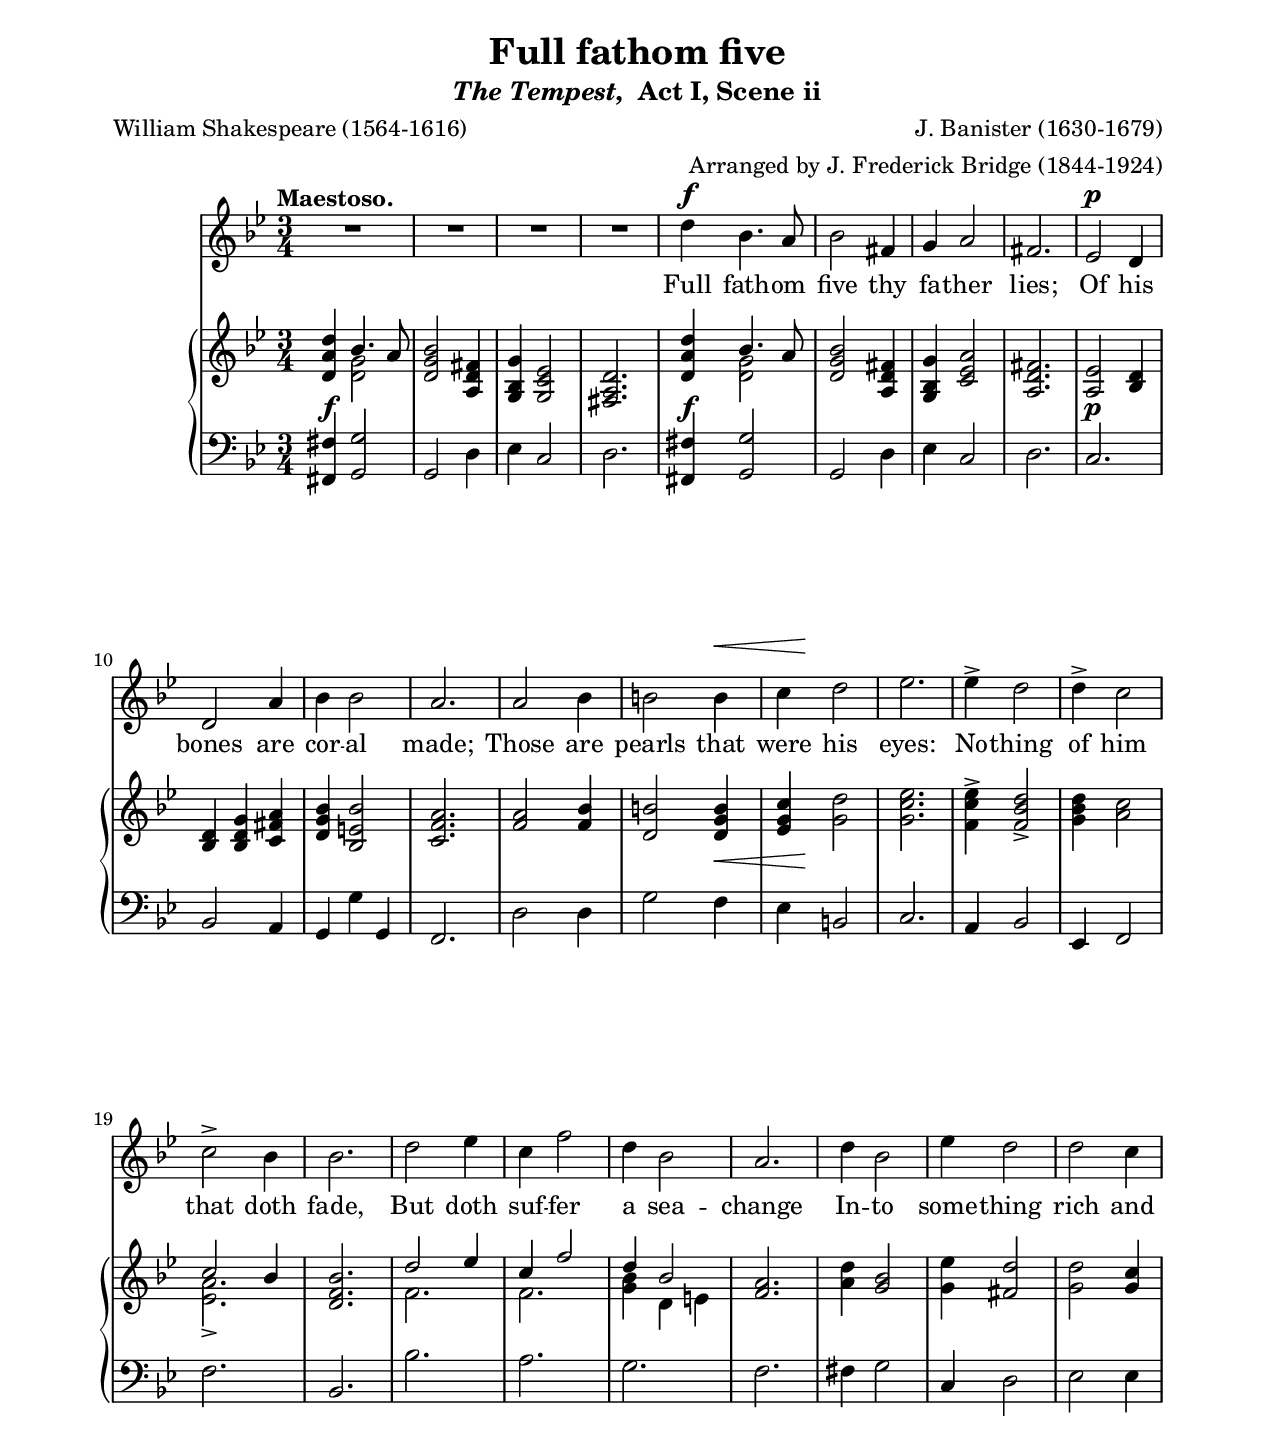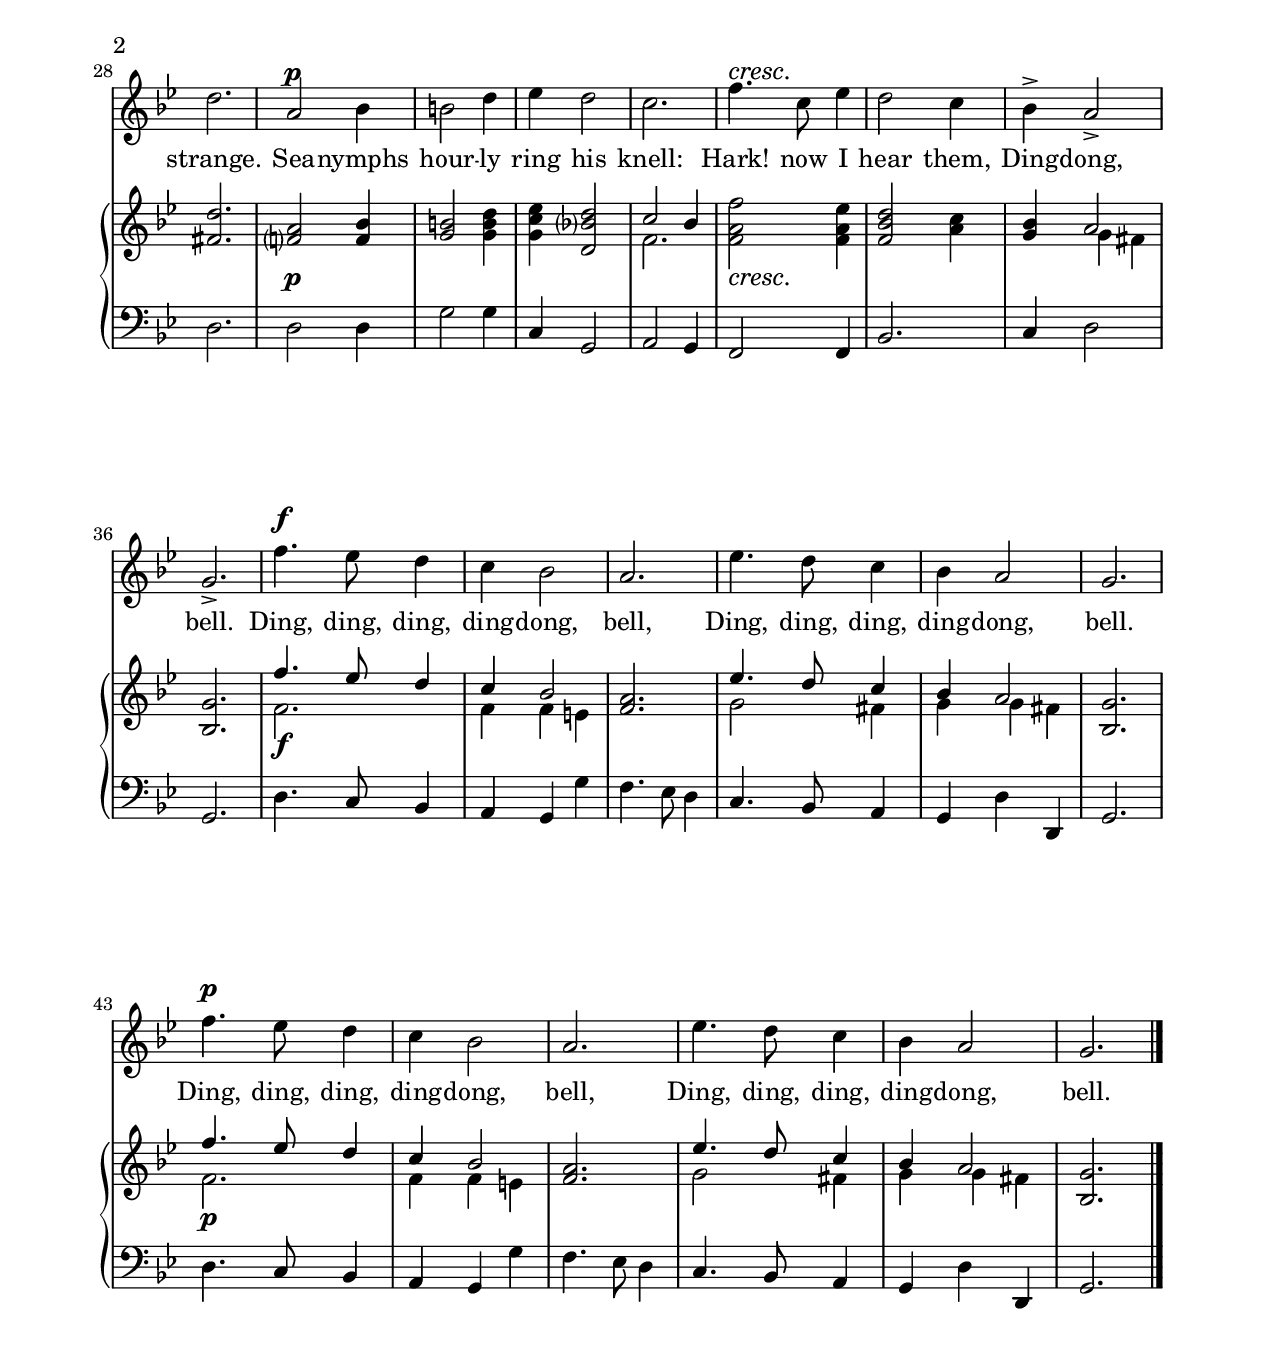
% !TEX TS-program = lilypond

\version "2.18.2"  % necessary for upgrading to future LilyPond versions.
\language "english"

\paper { 
	#(set-paper-size "letter")
	left-margin = 0.75 \in
	right-margin = 0.75 \in
	top-margin = 0.75 \in
	bottom-margin = 0.75 \in
	foot-separation = .5 \in		
}

\layout { 
	\context {
		\Lyrics
		\override LyricSpace.minimum-distance = #1.0
	}
}

%#(set-global-staff-size 19)

\header {
  title = "Full fathom five"
  subtitle = \markup { \italic "The Tempest," " Act I, Scene ii"}
	poet = "William Shakespeare (1564-1616)"
	composer = "J. Banister (1630-1679)"
	arranger = "Arranged by J. Frederick Bridge (1844-1924)"

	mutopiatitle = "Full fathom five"
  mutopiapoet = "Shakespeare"
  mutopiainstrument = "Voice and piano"
  date = "1890"
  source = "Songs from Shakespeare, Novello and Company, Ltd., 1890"
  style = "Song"  
        % Baroque, Classical, Folk, Gospel, Hymn, Jazz, March, Modern, 
        % Popular / Dance, Renaissance, Romantic, Song, Technique 
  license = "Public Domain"
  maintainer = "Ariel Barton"
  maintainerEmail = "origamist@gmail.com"
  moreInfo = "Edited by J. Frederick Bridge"
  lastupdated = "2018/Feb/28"
}


expressiveMarks = \new Dynamics {
	\override DynamicTextSpanner.style = #'none
	\tempo "Maestoso." 
	\time 3/4
	\tag #'Piano { s4\f } \tag #'Vocalist { s4 } s2 | 
	s2. | 
	s2. | 
	s2. | \barNumberCheck #5
	s4\f s2 | 
	s2. | 
	s2. | 
	s2. | 
	s2\p s4 | \barNumberCheck #10
	s2. | 
	s2. | 
	s2. | 
	s2. | 
	s2 s4\< | \barNumberCheck #15
	s8 s8\! s2 | 
	s2.*13 | 
	s2\p s4 | 
	s2. | 
	s2. | 
	s2. | 
	s4.\cresc s8\! s4 |
	s2. |  \barNumberCheck #35
	s2. | 
	s2. | 
	%\once \override Score.RehearsalMark.font-size = #-1	\mark \markup { \musicglyph #"scripts.segno" } | 
	s4.\f s4.  	
	s2. |
	s2. |  \barNumberCheck #40
	s2. | 
	s2. | 
	s2.%-\markup { \normal-text \italic Repeat \dynamic p }
	%\once \override Score.RehearsalMark.font-size = #-1	\mark \markup { \musicglyph #"scripts.segno" } 
	s4.\p s4.  	
	s2. |  \barNumberCheck #45
	s2. |
	s2. | 
	s2. | 
	s2.
	\bar "|."
}

VocalistMusic = {
	\autoBeamOff
	\key g \minor
	R2.*4 | \barNumberCheck #5
	d''4 bf'4. a'8 | 
	bf'2 fs'4 | 
	g' a'2 | 
	fs'2. | 
	ef'2 d'4 | \barNumberCheck #10
	d'2 a'4 | 
	bf' bf'2 | 
	a'2. | 
	a'2 bf'4 | 
	b'2 b'4 | \barNumberCheck #15
	c'' d''2 | 
	ef''2. | 
	ef''4-> d''2 | 
	d''4-> c''2 | 
	c''-> bf'4 | \barNumberCheck #20
	bf'2. | 
	d''2 ef''4 | 
	c'' f''2 | 
	d''4 bf'2 | 
	a'2. | \barNumberCheck #25
	d''4 bf'2 | 
	ef''4 d''2 | 
	d'' c''4 | 
	d''2. | 
	a'2 bf'4 | \barNumberCheck #30
	b'2 d''4 | 
	ef'' d''2 | 
	c''2. | 
	f''4. c''8 ef''4 | 
	d''2 c''4 | \barNumberCheck #35
	bf'-> a'2-> | 
	g'2.-> |
	f''4. ef''8 d''4 | 
	c'' bf'2 | 
	a'2. | \barNumberCheck #40
	ef''4. d''8 c''4 |
	bf' a'2 | 
	g'2. |
	f''4. ef''8 d''4 | 
	c'' bf'2 | \barNumberCheck #45
	a'2. |
	ef''4. d''8 c''4 |
	bf' a'2 | 
	g'2. | \bar "|."
}

Words = \lyricmode{
	Full fath -- om five thy fa -- ther lies;
	Of his bones are cor -- al made;
	Those are pearls that were his eyes:
	No -- thing of him that doth fade,
	But doth suf -- fer a sea -- change
	In -- to some -- thing rich and strange.
	Sea -- nymphs hour -- ly ring his knell:
	Hark! now I hear them,
	Ding -- dong, bell.
	Ding, ding, ding, ding -- dong, bell,
	Ding, ding, ding, ding -- dong, bell.
	Ding, ding, ding, ding -- dong, bell,
	Ding, ding, ding, ding -- dong, bell.
}

PianoUpMusic = \relative c' {
  \key g \minor
  <d a' d>4 << { bf'4. a8 } \\ { <d, g>2 } >> | 
  <d g bf>2 <a d fs>4 | 
  <g bf g'>4 <g c ef>2 | 
  <fs a d>2. | \barNumberCheck #5
  <d' a' d>4 << { bf'4. a8 } \\ { <d, g>2 } >> | 
  <d g bf>2 <a d fs>4 | 
  <g bf g'>4 <c ef a>2 | 
  <a d fs>2. | 
  <a ef'>2 <bf d>4 | \barNumberCheck #10
  <bf d> <bf d g> <c fs a> | 
  <d g bf>4 <bf e bf'>2 | 
  <c f a>2. | 
  <f a>2 <f bf>4 | 
  <d b'>2 <d g b>4 | \barNumberCheck #15
  <ef g c>4 <g d'>2 | 
  <g c ef>2. | 
  <f c' ef>4\accent <f bf d>2\accent | 
  <g bf d>4 <a c>2 | 
  << { c2 bf4 } \\ { < ef, a>2.\accent } >> | \barNumberCheck #20
  <d f bf>2. | 
  << { d'2 ef4 } \\ { f,2. } >> | 
  << { c'4 f2 } \\ { f,2. } >> | 
  << { d'4 bf2 } \\ { <g bf>4 d4 e } >> | 
  <f a>2. | \barNumberCheck #25
  <a d>4 <g bf>2 | 
  <g ef'>4 <fs d'>2 | 
  <g d'>2 <g c>4 | 
  <fs d'>2. | 
  <f? a>2 <f bf>4 | \barNumberCheck #30
  <g b>2 <g b d>4 | 
  <g c ef>4 <d bf'? d>2 | 
  << { c'2 bf4 } \\ { f2. } >>  | 
  <f a f'>2 <f a ef'>4  | 
  <f bf d>2 <a c>4 | \barNumberCheck #35
  <g bf>4 << { a2 } \\ { g4 fs4 } >>  | 
  <bf, g'>2. | 
  << { f''4. ef8 d4 } \\ { f,2. } >> | 
  << { c'4 bf2 } \\ { f4 f e } >> | 
  <f a>2. | \barNumberCheck #40
  << { ef'4. d8 c4 } \\ { g2 fs4 } >> | 
  << { bf4 a2 } \\ { g4 g4 fs4 } >>  | 
  <bf, g'>2. |
  << { f''4. ef8 d4 } \\ { f,2. } >> | 
  << { c'4 bf2 } \\ { f4 f e } >> | \barNumberCheck #45
  <f a>2. | 
  << { ef'4. d8 c4 } \\ { g2 fs4 } >> | 
  << { bf4 a2 } \\ { g4 g4 fs4 } >>  | 
  <bf, g'>2. |  \bar "|."
}
PianoDownMusic = {
	\key g \minor
	< fs, fs >4 < g, g >2 | 
	g, d4 | 
	ef c2 | 
	d2. | \barNumberCheck #5
	< fs, fs >4 < g, g >2 | 
	g, d4 | 
	ef c2 | 
	d2. | 
	c | \barNumberCheck #10
	bf,2 a,4 | 
	g, g g, | 
	f,2. | 
	d2 d4 | 
	g2 f4 | \barNumberCheck #15
	ef b,2 | 
	c2. | 
	a,4 bf,2 | 
	ef,4 f,2 | 
	f2. | \barNumberCheck #20
	bf, | 
	bf | 
	a | 
	g | 
	f | \barNumberCheck #25
	fs4 g2 | 
	c4 d2 | 
	ef ef4 | 
	d2. | 
	d2 d4 | \barNumberCheck #30
	g2 g4 | 
	c g,2 | 
	a, g,4 | 
	f,2 f,4 | 
	bf,2. | \barNumberCheck #35
	c4 d2 | 
	g,2. | 
	d4. c8 bf,4 | 
	a, g, g | 
	f4. ef8 d4 | \barNumberCheck #40
	c4. bf,8 a,4 | 
	g, d d, | 
	g,2.  | 
	d4. c8 bf,4 | 
	a, g, g | \barNumberCheck #45
	f4. ef8 d4 | 
	c4. bf,8 a,4 | 
	g, d d, | 
	g,2. \bar "|." | 
}

\score { 
	<< 	
	
		\keepWithTag #'Vocalist \expressiveMarks
		
		\new Staff = "vocalist" <<
			\set Staff.midiInstrument = #"flute"
			\new Voice = "vocalist" {
				\compressFullBarRests
				\clef treble
				\VocalistMusic
			}
		>>
		\new Lyrics \lyricsto "vocalist" { \Words }
		
		\new PianoStaff = "Piano" <<
			\set PianoStaff.midiInstrument = #"acoustic grand"
			\new Staff = "Piano.up" { \clef treble \PianoUpMusic }
			\keepWithTag #'Piano \expressiveMarks
			\new Staff = "Piano.down" { \clef bass \PianoDownMusic }
		>>
	>>
	\layout { }
	\midi {  }
}%% end of score-block 
